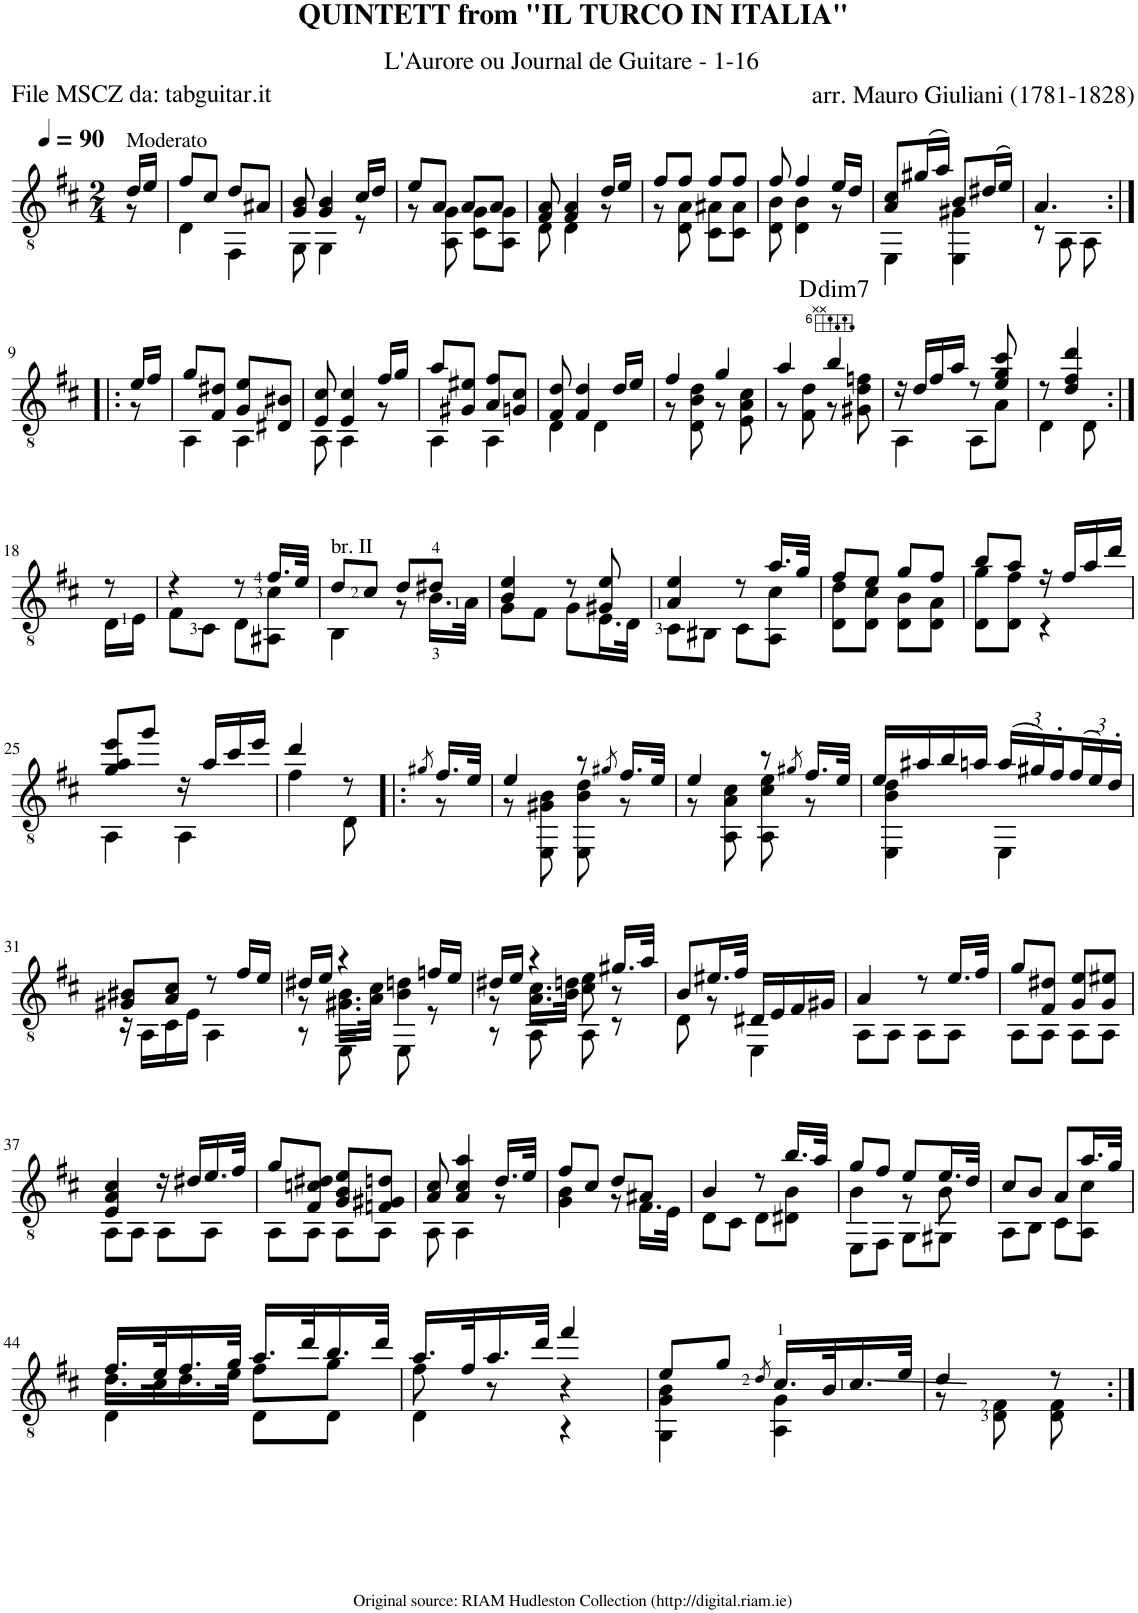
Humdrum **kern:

**kern	**harte
*part1	*part1
*staff1	*
*I"Guitar	*
*I'Guit.	*
*clefGv2	*
*k[f#c#]	*
*M2/4	*
*MM90	*
=	=
*^	*
!LO:TX:a:t=Moderato	!	!
16d/LL	8r	.
16e/JJ	.	.
=1	=1	=1
8f#/L	4D\	.
8c#/J	.	.
8d/L	4FF#\	.
8A#X/J	.	.
=2	=2	=2
8G/ 8B/	8GG\	.
4G/ 4B/	4GG\	.
16c#/LL	8r	.
16d/JJ	.	.
=3	=3	=3
8e/L	8r	.
8A/J	8AA\ 8G\	.
8A/L	8C#\ 8G\L	.
8A/J	8AA\ 8G\J	.
=4	=4	=4
8F#/ 8A/	8D\	.
4F#/ 4A/	4D\	.
16d/LL	8r	.
16e/JJ	.	.
=5	=5	=5
8f#/L	8r	.
8f#/J	8D\ 8A\	.
8f#/L	8C#\ 8A#X\L	.
8f#/J	8C#\ 8A#\J	.
=6	=6	=6
8f#/	8D\ 8B\	.
4f#/	4D\ 4B\	.
16e/LL	8r	.
16d/JJ	.	.
=7	=7	=7
8A/ 8c#/L	4EE\	.
(16g#X/L	.	.
16a/JJ)	.	.
8B/L	4EE\ 4G#X\	.
(16d#X/L	.	.
16e/JJ)	.	.
=8	=8	=8
4.A/	8r	.
.	8AA\	.
.	8AA\	.
!!LO:LB:g=z	!!
=9:|!|:	=9:|!|:	=9:|!|:
16e/LL	8r	.
16f#/JJ	.	.
=10	=10	=10
8g/L	4AA\	.
8F#/ 8d#X/J	.	.
8G/ 8e/L	4AA\	.
8D#X/ 8B#X/J	.	.
=11	=11	=11
8E/ 8c#/	8AA\	.
4E/ 4c#/	4AA\	.
16f#/LL	8r	.
16g/JJ	.	.
=12	=12	=12
8a/L	4AA\	.
8G#X/ 8e#X/J	.	.
8A/ 8f#/L	4AA\	.
8Gn/ 8c#/J	.	.
=13	=13	=13
8F#/ 8d/	4D\	.
4F#/ 4d/	.	.
.	4D\	.
16d/LL	.	.
16e/JJ	.	.
=14	=14	=14
4f#/	8r	.
.	8D\ 8B\ 8d\	.
4g/	8r	.
.	8E\ 8A\ 8c#\	.
=15	=15	=15
4a/	8r	.
.	8F#\ 8d\	.
!	!	!LO:H:kt=dim7
4b/	8r	D:dim7
.	8G#X\ 8d\ 8fn\	.
=16	=16	=16
16r	4AA\	.
16d/LL	.	.
16f#/	.	.
16a/JJ	.	.
8r	8AA\L	.
8e/ 8g/ 8cc#/	8A\J	.
=17	=17	=17
8r	4D\	.
4d/ 4f#/ 4dd/	.	.
.	8D\	.
!!LO:LB:g=z	!!
=18:|!	=18:|!	=18:|!
8r	16D\LL	.
.	16E\JJ	.
=19	=19	=19
4r	8F#\L	.
.	8C#\J	.
8r	8D\L	.
16.f#/LL	8AA#X\ 8c#\J	.
32e/JJk	.	.
=20	=20	=20
!LO:TX:a:t=br. II	!	!
8d/L	4BB\	.
8c#/J	.	.
8d/L	8r	.
8d#X/J	16.B\LL	.
.	32A\JJk	.
=21	=21	=21
4B/ 4e/	8G\L	.
.	8F#\J	.
8r	8G\L	.
8G#X/ 8e/	16.E\L	.
.	32D\JJk	.
=22	=22	=22
4A/ 4e/	8C#\L	.
.	8BB#X\J	.
8r	8C#\L	.
16.a/LL	8AA\ 8c#\J	.
32g/JJk	.	.
=23	=23	=23
8f#/L	8D\ 8d\L	.
8e/J	8D\ 8c#\J	.
8g/L	8D\ 8B\L	.
8f#/J	8D\ 8A\J	.
=24	=24	=24
8b/L	8D\ 8g\L	.
8a/J	8D\ 8f#\J	.
16r	4r	.
16f#/LL	.	.
16a/	.	.
16dd/JJ	.	.
!!LO:LB:g=z	!!
=25	=25	=25
8g/ 8a/ 8ee/L	4AA\	.
8gg/J	.	.
16r	4AA\	.
16a/LL	.	.
16cc#/	.	.
16ee/JJ	.	.
=26	=26	=26
4dd/	4f#\	.
8r	8D\	.
=27!|:	=27!|:	=27!|:
8qg#X/	.	.
16.f#/LL	8r	.
32e/JJk	.	.
=28	=28	=28
4e/	8r	.
.	8EE\ 8G#X\ 8B\	.
8r	8EE\ 8B\ 8d\	.
8qg#X/	.	.
16.f#/LL	8r	.
32e/JJk	.	.
=29	=29	=29
4e/	8r	.
.	8AA\ 8A\ 8c#\	.
8r	8AA\ 8c#\ 8e\	.
8qg#X/	.	.
16.f#/LL	8r	.
32e/JJk	.	.
=30	=30	=30
16e/LL	4EE\ 4B\ 4d\	.
16a#X/	.	.
16b/	.	.
16an/JJ	.	.
*Xbrackettup	*	*
(24a/LL	4EE\	.
24g#X/)	.	.
24f#'/	.	.
(24f#/	.	.
24e/)	.	.
24d'/JJ	.	.
!!LO:LB:g=z	!!
=31	=31	=31
8G#X/ 8B#X/L	16r	.
.	16AA\LL	.
8A/ 8c#/J	16C#\	.
.	16E\JJ	.
8r	4AA\	.
16f#/LL	.	.
16e/JJ	.	.
=32	=32	=32
*	*^	*
16d#X/LL	8r	8r	.
16e/JJ	.	.	.
4r	16.G#X\ 16.B\LL	8EE\	.
.	32A\ 32c#\JJk	.	.
.	4B\ 4dn\	8EE\	.
16fn/LL	.	8r	.
16e/JJ	.	.	.
=33	=33	=33	=33
16d#X/LL	8r	8r	.
16e/JJ	.	.	.
4r	16.A\ 16.c#\LL	8AA\	.
.	32B\ 32dn\JJk	.	.
.	8c#\ 8e\	8AA\	.
16.g#X/LL	8r	8r	.
32a/JJk	.	.	.
*	*v	*v	*
=34	=34	=34
8B/L	8D\	.
16.e#X/L	8r	.
32f#/JJk	.	.
16D#X/LL	4EE\	.
16E/	.	.
16F#/	.	.
16G#X/JJ	.	.
=35	=35	=35
4A/	8AA\L	.
.	8AA\J	.
8r	8AA\L	.
16.e/LL	8AA\J	.
32f#/JJk	.	.
=36	=36	=36
8g/L	8AA\L	.
8F#/ 8d#X/J	8AA\J	.
8G/ 8e/L	8AA\L	.
8G/ 8e#X/J	8AA\J	.
!!LO:LB:g=z	!!
=37	=37	=37
4E/ 4A/ 4c#/	8AA\L	.
.	8AA\J	.
16r	8AA\L	.
16d#X/LL	.	.
16.e/	8AA\J	.
32f#/JJk	.	.
=38	=38	=38
8g/L	8AA\L	.
8F#/ 8cn/ 8d#X/J	8AA\J	.
8G/ 8B/ 8e/L	8AA\L	.
8Fn/ 8G#X/ 8dn/J	8AA\J	.
=39	=39	=39
8A/ 8c#/	8AA\	.
4A/ 4c#/ 4a/	4AA\	.
16.d/LL	8r	.
32e/JJk	.	.
=40	=40	=40
8f#/L	4G\ 4B\	.
8c#/J	.	.
8d/L	8r	.
8A#X/J	16.F#\LL	.
.	32E\JJk	.
=41	=41	=41
4B/	8D\L	.
.	8C#\J	.
8r	8D\L	.
16.b/LL	8D#X\ 8B\J	.
32a/JJk	.	.
=42	=42	=42
*	*^	*
8g/L	4B\	8EE\L	.
8f#/J	.	8FF#\J	.
8e/L	8r	8GG\L	.
16.e/L	8B\	8GG#X\J	.
32d/JJk	.	.	.
*	*v	*v	*
=43	=43	=43
8c#/L	8AA\L	.
8B/J	8BB\J	.
8A/L	8C#\L	.
16.a/L	8AA\ 8c#\J	.
32g/JJk	.	.
!!LO:LB:g=z	!!
=44	=44	=44
*	*^	*
16.f#/LL	16.d\LL	4D\	.
32e/K	32c#\K	.	.
16.f#/	16.d\	.	.
32g/JJk	32e\JJk	.	.
16.a/LL	8f#\L	8D\L	.
32dd/K	.	.	.
16.b/	8g\J	8D\J	.
32dd/JJk	.	.	.
=45	=45	=45	=45
16.a/LL	8f#\	4D\	.
32f#/K	.	.	.
16.a/	8r	.	.
32dd/JJk	.	.	.
4ff#/	4r	4r	.
*	*v	*v	*
=46	=46	=46
8e/L	4GG\ 4G\ 4B\	.
8g/J	.	.
8qd/	.	.
16.c#/LL	4AA\ 4G\	.
32B/K	.	.
16.c#/	.	.
32e/JJk	.	.
=47	=47	=47
4d/	8r	.
.	8D\ 8F#\	.
8r	8D\ 8F#\	.
*v	*v	*
=:|!	=:|!
*-	*-
